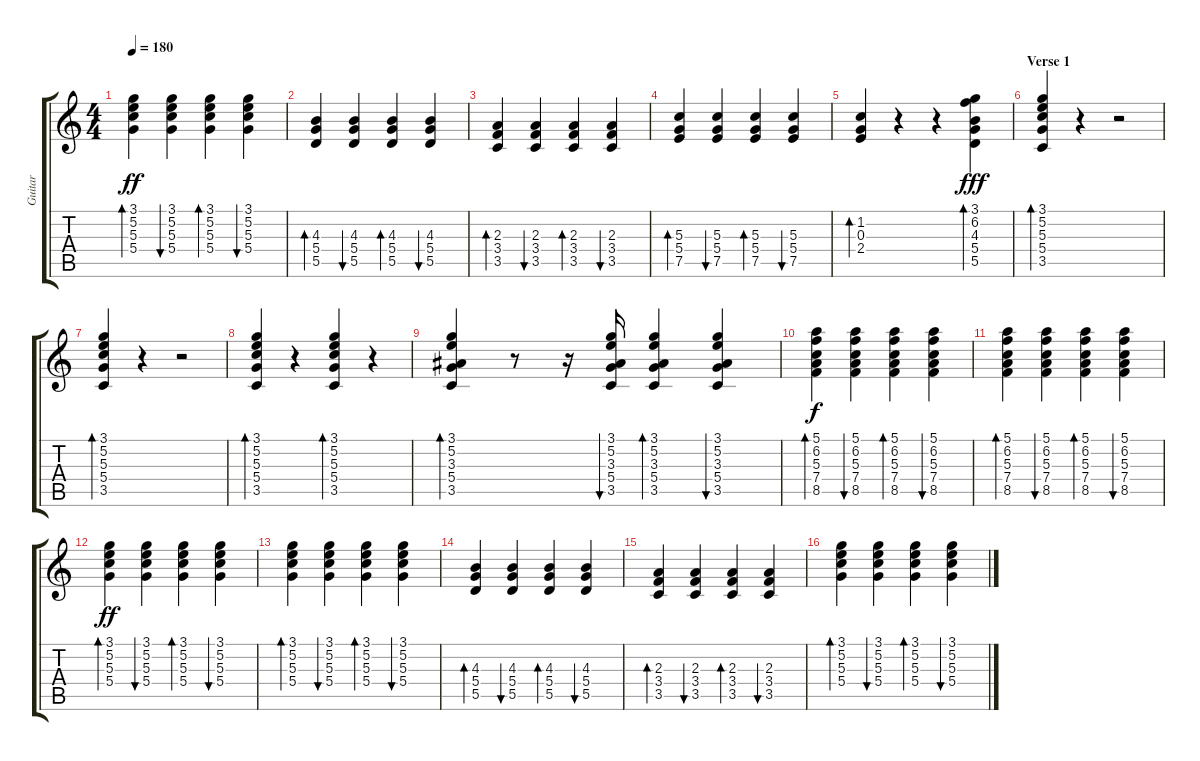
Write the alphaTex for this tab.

\track ("Guitar" "Guitar") {instrument acousticguitarsteel}
\staff {score tabs}
\tuning (E4 B3 G3 D3 A2 E2) {hide}
\ts (4 4)
\tempo 180
\clef g2
\ks c
(3.1 5.2 5.3 5.4).4{bd 60 dy ff} (3.1 5.2 5.3 5.4).4{bu 60} (3.1 5.2 5.3 5.4).4{bd 60} (3.1 5.2 5.3 5.4).4{bu 60} |
(4.3 5.4 5.5).4{bd 60} (4.3 5.4 5.5).4{bu 60} (4.3 5.4 5.5).4{bd 60} (4.3 5.4 5.5).4{bu 60} |
(2.3 3.4 3.5).4{bd 60} (2.3 3.4 3.5).4{bu 60} (2.3 3.4 3.5).4{bd 60} (2.3 3.4 3.5).4{bu 60} |
(5.3 5.4 7.5).4{bd 60} (5.3 5.4 7.5).4{bu 60} (5.3 5.4 7.5).4{bd 60} (5.3 5.4 7.5).4{bu 60} |
(1.2 0.3 2.4).4{bd 60} r.4 r.4 (3.1 6.2 4.3 5.4 5.5).4{bd 60 dy fff} |
\section ("" "Verse 1")
(3.1 5.2 5.3 5.4 3.5).4{bd 120} r.4 r.2 |
(3.1 5.2 5.3 5.4 3.5).4{bd 120} r.4 r.2 |
(3.1 5.2 5.3 5.4 3.5).4{bd 120} r.4 (3.1 5.2 5.3 5.4 3.5).4{bd 120} r.4 |
(3.1 5.2 3.3 5.4 3.5).4{bd 120} r.8 r.16 (3.1 5.2 3.3 5.4 3.5).16{bu 120} (3.1 5.2 3.3 5.4 3.5).4{bd 120} (3.1 5.2 3.3 5.4 3.5).4{bu 120} |
(5.1 6.2 5.3 7.4 8.5).4{bd 60 dy f} (5.1 6.2 5.3 7.4 8.5).4{bu 60} (5.1 6.2 5.3 7.4 8.5).4{bd 60} (5.1 6.2 5.3 7.4 8.5).4{bu 60} |
(5.1 6.2 5.3 7.4 8.5).4{bd 60} (5.1 6.2 5.3 7.4 8.5).4{bu 60} (5.1 6.2 5.3 7.4 8.5).4{bd 60} (5.1 6.2 5.3 7.4 8.5).4{bu 60} |
(3.1 5.2 5.3 5.4).4{bd 60 dy ff} (3.1 5.2 5.3 5.4).4{bu 60} (3.1 5.2 5.3 5.4).4{bd 60} (3.1 5.2 5.3 5.4).4{bu 60} |
(3.1 5.2 5.3 5.4).4{bd 60} (3.1 5.2 5.3 5.4).4{bu 60} (3.1 5.2 5.3 5.4).4{bd 60} (3.1 5.2 5.3 5.4).4{bu 60} |
(4.3 5.4 5.5).4{bd 60} (4.3 5.4 5.5).4{bu 60} (4.3 5.4 5.5).4{bd 60} (4.3 5.4 5.5).4{bu 60} |
(2.3 3.4 3.5).4{bd 60} (2.3 3.4 3.5).4{bu 60} (2.3 3.4 3.5).4{bd 60} (2.3 3.4 3.5).4{bu 60} |
(3.1 5.2 5.3 5.4).4{bd 60} (3.1 5.2 5.3 5.4).4{bu 60} (3.1 5.2 5.3 5.4).4{bd 60} (3.1 5.2 5.3 5.4).4{bu 60}
